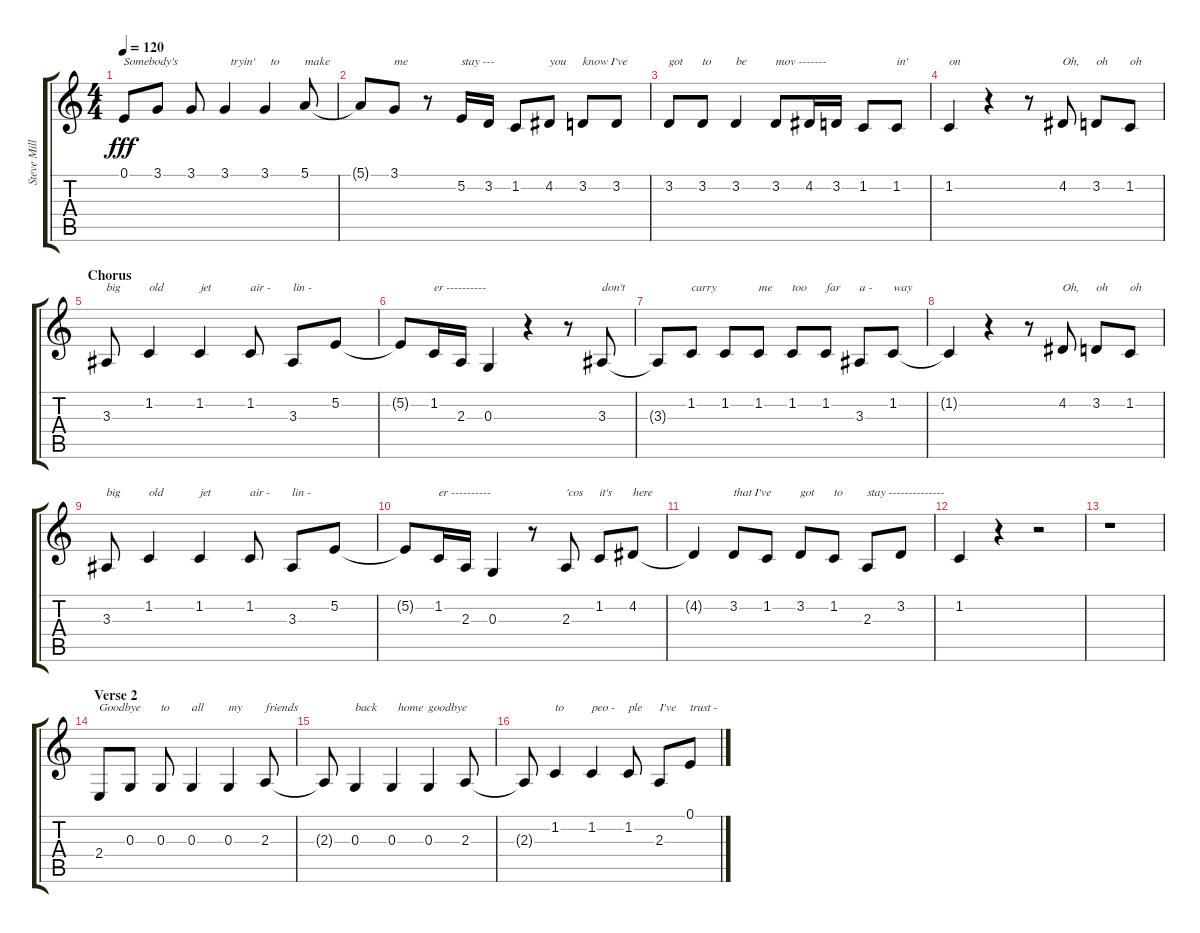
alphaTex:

\track ("Steve Miller Vocal" "Steve Mill") {instrument altosax}
\staff {score tabs}
\tuning (E4 B3 G3 D3 A2 E2) {hide}
\ts (4 4)
\tempo 120
\clef g2
\ks c
0.1.8{txt "Somebody's" dy fff} 3.1.8 3.1.8 3.1.4{txt "  tryin'"} 3.1.4{txt "  to"} 5.1.8{txt "make"} |
5.1{t}.8 3.1.8{txt "me"} r.8 5.2.16{txt "stay ---"} 3.2.16 1.2.8 4.2.8{txt "you"} 3.2.8{txt "know I've"} 3.2.8 |
3.2.8{txt "got"} 3.2.8{txt "to"} 3.2.4{txt "be"} 3.2.8{txt "mov -------"} 4.2.16 3.2.16 1.2.8 1.2.8{txt "in'"} |
1.2.4{txt "on"} r.4 r.8 4.2.8{txt "Oh,"} 3.2.8{txt "oh"} 1.2.8{txt "oh"} |
\section ("" "Chorus")
3.3.8{txt "big"} 1.2.4{txt "old"} 1.2.4{txt "jet"} 1.2.8{txt "air -"} 3.3.8{txt "lin -"} 5.2.8 |
5.2{t}.8 1.2.16{txt "er ----------"} 2.3.16 0.3.4 r.4 r.8 3.3.8{txt "don't"} |
3.3{t}.8 1.2.8{txt "carry"} 1.2.8 1.2.8{txt "me"} 1.2.8{txt "too"} 1.2.8{txt "far"} 3.3.8{txt "a -"} 1.2.8{txt "way"} |
1.2{t}.4{txt " "} r.4 r.8 4.2.8{txt "Oh,"} 3.2.8{txt "oh"} 1.2.8{txt "oh"} |
3.3.8{txt "big"} 1.2.4{txt "old"} 1.2.4{txt "jet"} 1.2.8{txt "air -"} 3.3.8{txt "lin -"} 5.2.8 |
5.2{t}.8 1.2.16{txt "er ----------"} 2.3.16 0.3.4 r.8 2.3.8{txt "'cos"} 1.2.8{txt "it's"} 4.2.8{txt "here"} |
4.2{t}.4 3.2.8{txt "that I've"} 1.2.8 3.2.8{txt "got"} 1.2.8{txt "to"} 2.3.8{txt "stay --------------"} 3.2.8 |
1.2.4 r.4 r.2 |
r.1 |
\section ("" "Verse 2")
2.4.8{txt "Goodbye"} 0.3.8 0.3.8{txt "to"} 0.3.4{txt "all"} 0.3.4{txt "my"} 2.3.8{txt "friends"} |
2.3{t}.8 0.3.4{txt "back"} 0.3.4{txt "  home"} 0.3.4{txt "goodbye"} 2.3.8 |
2.3{t}.8 1.2.4{txt "to"} 1.2.4{txt "peo -"} 1.2.8{txt "ple"} 2.3.8{txt "I've"} 0.1.8{txt "trust -"}
